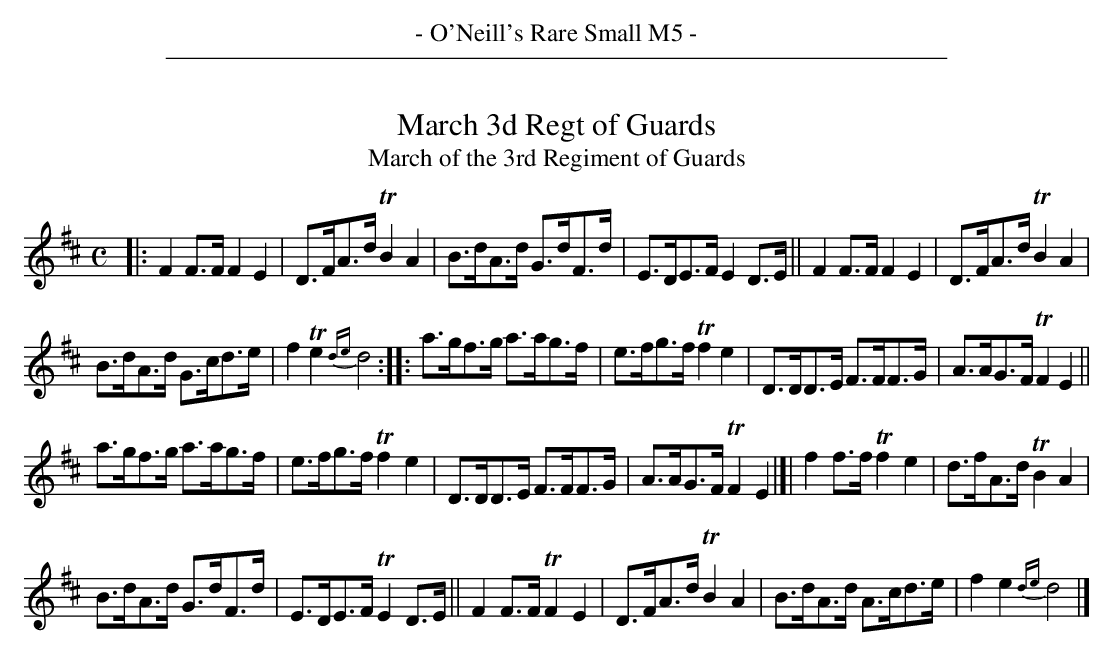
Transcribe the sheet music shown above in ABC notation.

X:1
T: March 3d Regt of Guards
T: March of the 3rd Regiment of Guards
M: C
L: 1/8
K: D
|:\
F2F>F F2E2 | D>FA>d TB2A2 | B>dA>d G>dF>d | E>DE>F E2D>E || F2F>F F2E2 | D>FA>d TB2A2 |
B>dA>d G>cd>e | f2Te2 {de}d4 :: a>gf>g a>ag>f | e>fg>f Tf2e2 | D>DD>E F>FF>G | A>AG>F TF2E2 ||
a>gf>g a>ag>f | e>fg>f Tf2e2 | D>DD>E F>FF>G | A>AG>F TF2E2 |[| f2f>f Tf2e2 | d>fA>d TB2A2 |
B>dA>d G>dF>d | E>DE>F TE2D>E || F2F>F TF2E2 | D>FA>d TB2A2 | B>dA>d A>cd>e | f2e2 {de}d4 |]
